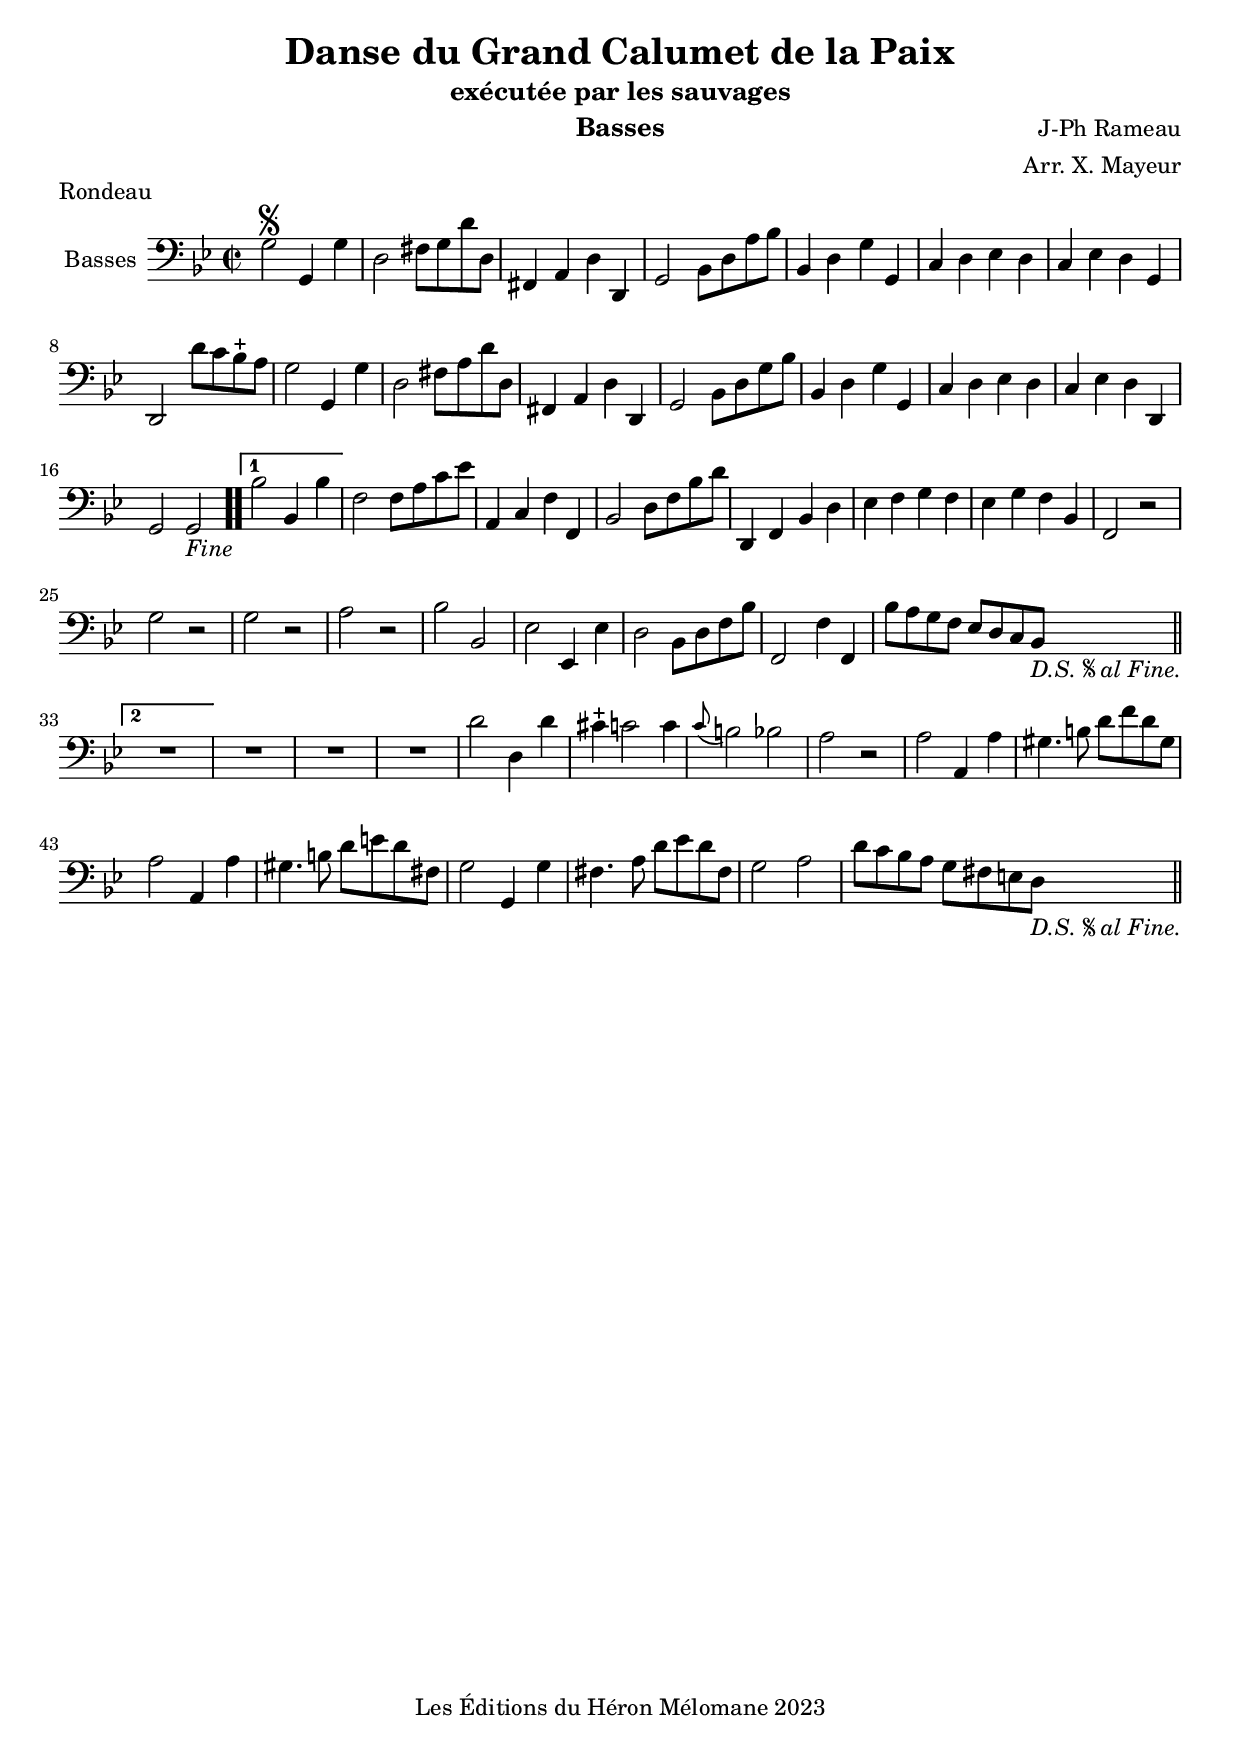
\version "2.24.2"

\header {
  title = "Danse du Grand Calumet de la Paix"
  subtitle = "exécutée par les sauvages"
  instrument = "Basses"
  composer = "J-Ph Rameau"
  arranger = "Arr. X. Mayeur"
  piece = "Rondeau"
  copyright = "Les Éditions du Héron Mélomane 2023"
}

\paper {
  #(set-paper-size "a4")
}

global = {
  \key bes \major
  \time 2/2
}

\version "2.24.2"



cello = \relative c {
  \global
  % En avant la musique.
  g'2\segno g,4 g'| d2 fis8g d' d,| fis,4 a d d, | g2 bes8 d a' bes| bes,4 d g g,|
  %6
  c d es d | c es d g, | d2 d''8 c bes-+ a g2 g,4 g'| d2 fis8 a d d,|
  %11
  fis,4 a d d,| g2 bes8 d g bes| bes,4 d g g,| c d es d| c es d d,| g2 g_\markup \italic {"Fine"}\bar ".."

  \set Score.repeatCommands = #'((volta "1"))  bes'2 bes,4 bes' \set Score.repeatCommands = #'((volta #f))
  f2 f8 a c es| a,,4 c f f,4 | bes2 d8 f bes d| d,,4 f bes d|
  %22
  es4 f g f| es g f bes,| f2 r| g' r| g r |
  %27
  a r | bes bes,| es es,4 es'|d2 bes8 d f bes | f,2 f'4 f,| bes'8 a g f es d c bes_\markup \italic {"D.S."\segno"al Fine."}  \bar "||" \break
  %33
  \set Score.repeatCommands = #'((volta "2")) R1 \set Score.repeatCommands = #'((volta #f))
  R1*3| d'2 d,4 d'|
  %38
  cis4-+ c2 c4| \appoggiatura {c8} b2 bes|  a r | a a,4 a'| gis4. b8 d f d gis, | a2 a,4 a'|
  %44
  gis4. b8 d e d fis,| g2 g,4 g'| fis4. a8 d es d fis,| g2 a| d8 c bes a g fis e d_\markup \italic {"D.S."\segno"al Fine."}  \bar "||"
}




\score {
  \new Staff \with {
    instrumentName = "Basses"
    midiInstrument = "cello"
  } { \clef bass \cello }
  \layout { }
  \midi {
    \tempo 4=130
  }
}

